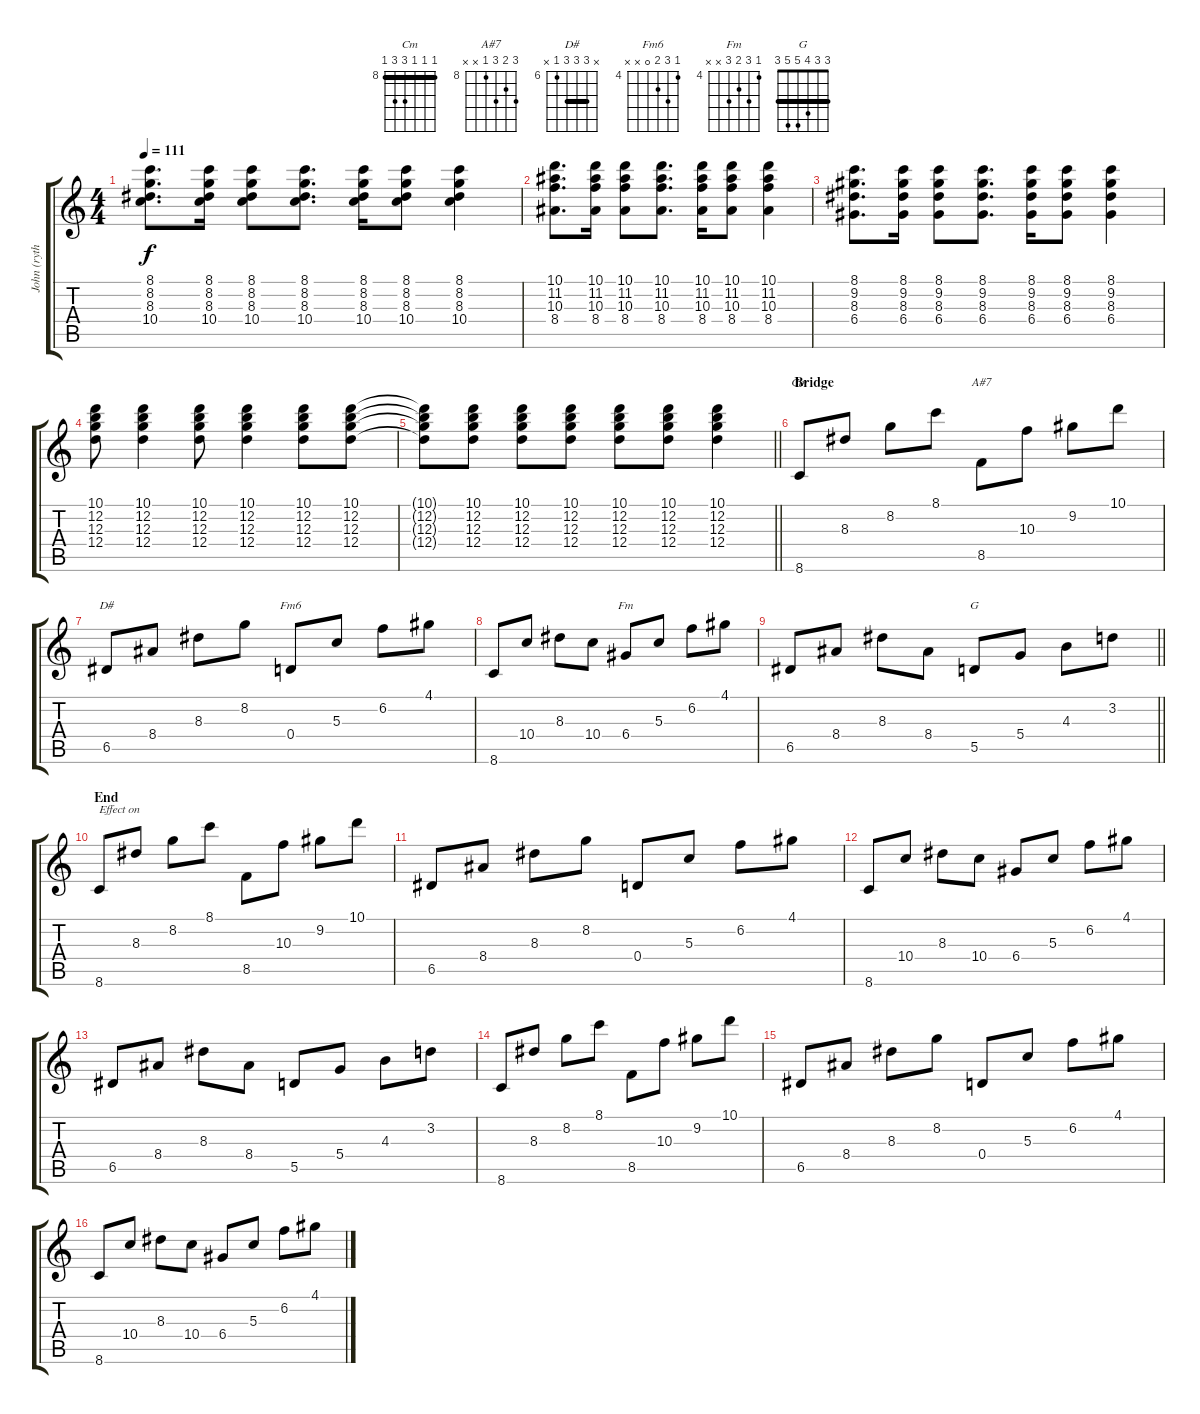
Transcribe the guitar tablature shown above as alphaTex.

\track ("John (rythm)" "John (ryth") {instrument electricguitarclean}
\staff {score tabs}
\tuning (E4 B3 G3 D3 A2 E2) {hide}
\chord ("Cm" 8 8 8 10 10 8) {firstfret 8 barre 8}
\chord ("A#7" 10 9 10 8 x x) {firstfret 8}
\chord ("D#" x 8 8 8 6 x) {firstfret 6 barre 8}
\chord ("Fm6" 4 6 5 0 x x) {firstfret 4}
\chord ("Fm" 4 6 5 6 x x) {firstfret 4}
\chord ("G" 3 3 4 5 5 3) {barre 3}
\ts (4 4)
\tempo 111
\clef g2
\ks c
(8.1 8.2 8.3 10.4).8{d dy f} (8.1 8.2 8.3 10.4).16 (8.1 8.2 8.3 10.4).8 (8.1 8.2 8.3 10.4).8{d} (8.1 8.2 8.3 10.4).16 (8.1 8.2 8.3 10.4).8 (8.1 8.2 8.3 10.4).4 |
(10.1 11.2 10.3 8.4).8{d} (10.1 11.2 10.3 8.4).16 (10.1 11.2 10.3 8.4).8 (10.1 11.2 10.3 8.4).8{d} (10.1 11.2 10.3 8.4).16 (10.1 11.2 10.3 8.4).8 (10.1 11.2 10.3 8.4).4 |
(8.1 9.2 8.3 6.4).8{d} (8.1 9.2 8.3 6.4).16 (8.1 9.2 8.3 6.4).8 (8.1 9.2 8.3 6.4).8{d} (8.1 9.2 8.3 6.4).16 (8.1 9.2 8.3 6.4).8 (8.1 9.2 8.3 6.4).4 |
(10.1 12.2 12.3 12.4).8 (10.1 12.2 12.3 12.4).4 (10.1 12.2 12.3 12.4).8 (10.1 12.2 12.3 12.4).4 (10.1 12.2 12.3 12.4).8 (10.1 12.2 12.3 12.4).8 |
\barLineRight lightlight
(10.1{t} 12.2{t} 12.3{t} 12.4{t}).8 (10.1 12.2 12.3 12.4).8 (10.1 12.2 12.3 12.4).8 (10.1 12.2 12.3 12.4).8 (10.1 12.2 12.3 12.4).8 (10.1 12.2 12.3 12.4).8 (10.1 12.2 12.3 12.4).4 |
\section ("" "Bridge")
8.6.8{ch "Cm"} 8.3.8 8.2.8 8.1.8 8.5.8{ch "A#7"} 10.3.8 9.2.8 10.1.8 |
6.5.8{ch "D#"} 8.4.8 8.3.8 8.2.8 0.4.8{ch "Fm6"} 5.3.8 6.2.8 4.1.8 |
8.6.8 10.4.8 8.3.8 10.4.8 6.4.8{ch "Fm"} 5.3.8 6.2.8 4.1.8 |
\barLineRight lightlight
6.5.8 8.4.8 8.3.8 8.4.8 5.5.8{ch "G"} 5.4.8 4.3.8 3.2.8 |
\section ("" "End")
8.6.8{txt "Effect on"} 8.3.8 8.2.8 8.1.8 8.5.8 10.3.8 9.2.8 10.1.8 |
6.5.8 8.4.8 8.3.8 8.2.8 0.4.8 5.3.8 6.2.8 4.1.8 |
8.6.8 10.4.8 8.3.8 10.4.8 6.4.8 5.3.8 6.2.8 4.1.8 |
6.5.8 8.4.8 8.3.8 8.4.8 5.5.8 5.4.8 4.3.8 3.2.8 |
8.6.8 8.3.8 8.2.8 8.1.8 8.5.8 10.3.8 9.2.8 10.1.8 |
6.5.8 8.4.8 8.3.8 8.2.8 0.4.8 5.3.8 6.2.8 4.1.8 |
8.6.8 10.4.8 8.3.8 10.4.8 6.4.8 5.3.8 6.2.8 4.1.8
